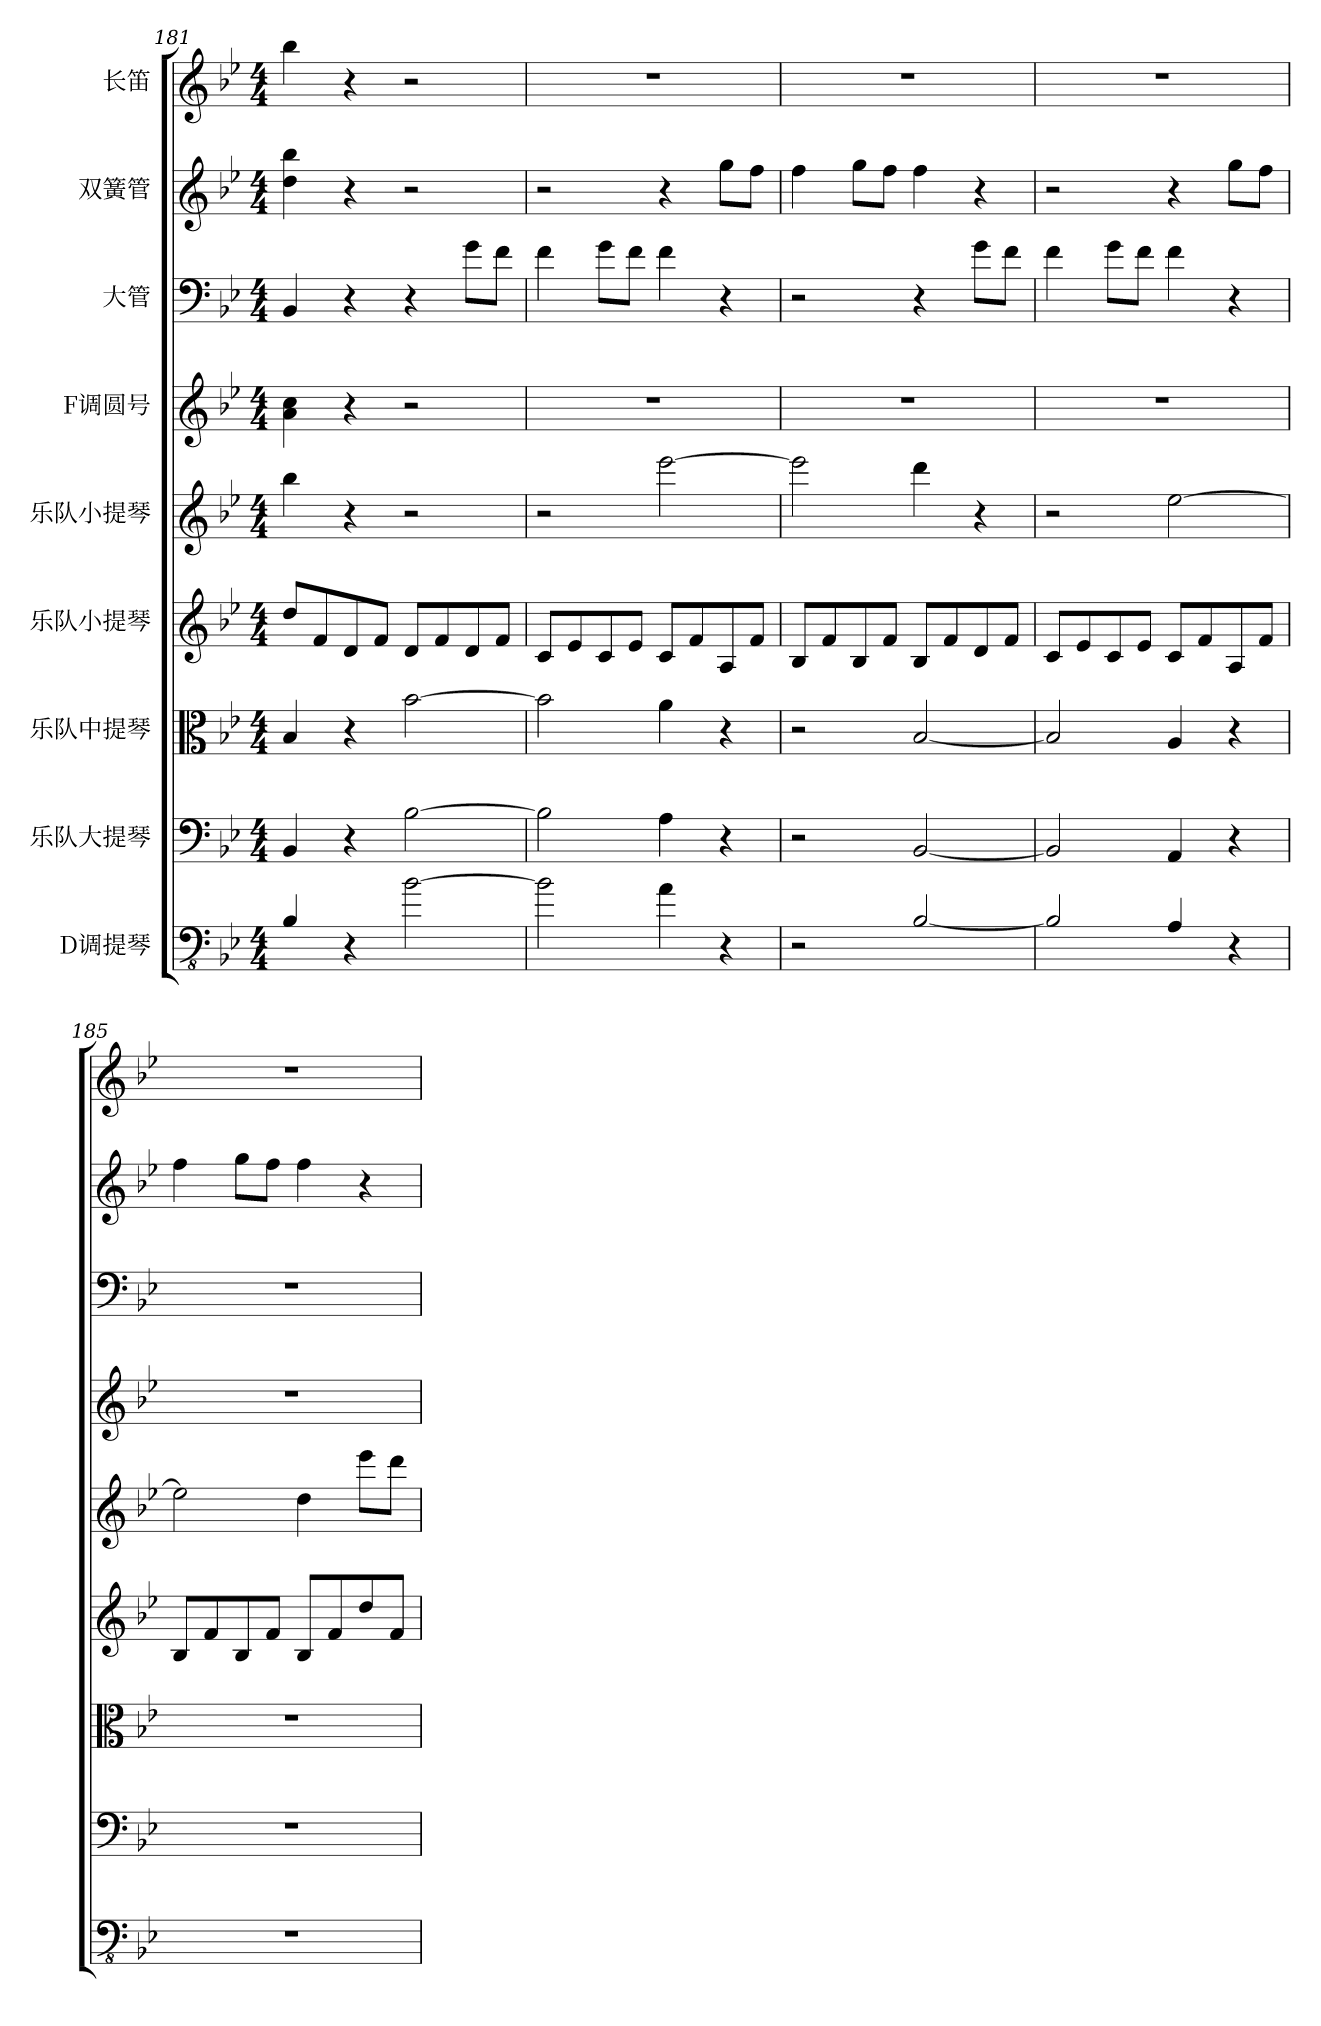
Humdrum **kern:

**kern	**kern	**kern	**kern	**kern	**kern	**kern	**kern	**kern
*part9	*part8	*part7	*part6	*part5	*part4	*part3	*part2	*part1
*staff9	*staff8	*staff7	*staff6	*staff5	*staff4	*staff3	*staff2	*staff1
*I"D调提琴	*I"乐队大提琴	*I"乐队中提琴	*I"乐队小提琴	*I"乐队小提琴	*I"F调圆号	*I"大管	*I"双簧管	*I"长笛
!!LO:PB:g=z
*clefFv4	*clefF4	*clefC3	*clefG2	*clefG2	*clefG2	*clefF4	*clefG2	*clefG2
*ITrd7c12	*	*	*	*	*ITrd4c7	*	*	*
*k[b-e-]	*k[b-e-]	*k[b-e-]	*k[b-e-]	*k[b-e-]	*k[b-e-a-]	*k[b-e-]	*k[b-e-]	*k[b-e-]
*M4/4	*M4/4	*M4/4	*M4/4	*M4/4	*M4/4	*M4/4	*M4/4	*M4/4
=181	=181	=181	=181	=181	=181	=181	=181	=181
4BBB-/	4BB-/	4B-/	8dd/L	4bb-\	4d\ 4f\	4BB-/	4dd\ 4bb-\	4bb-\
.	.	.	8f/	.	.	.	.	.
4r	4r	4r	8d/	4r	4r	4r	4r	4r
.	.	.	8f/J	.	.	.	.	.
[2BB-\	[2B-\	[2b-\	8d/L	2r	2r	4r	2r	2r
.	.	.	8f/	.	.	.	.	.
.	.	.	8d/	.	.	8g\L	.	.
.	.	.	8f/J	.	.	8f\J	.	.
=182	=182	=182	=182	=182	=182	=182	=182	=182
2BB-\]	2B-\]	2b-\]	8c/L	2r	1r	4f\	2r	1r
.	.	.	8e-/	.	.	.	.	.
.	.	.	8c/	.	.	8g\L	.	.
.	.	.	8e-/J	.	.	8f\J	.	.
4AA\	4A\	4a\	8c/L	[2eee-\	.	4f\	4r	.
.	.	.	8f/	.	.	.	.	.
4r	4r	4r	8A/	.	.	4r	8gg\L	.
.	.	.	8f/J	.	.	.	8ff\J	.
=183	=183	=183	=183	=183	=183	=183	=183	=183
2r	2r	2r	8B-/L	2eee-\]	1r	2r	4ff\	1r
.	.	.	8f/	.	.	.	.	.
.	.	.	8B-/	.	.	.	8gg\L	.
.	.	.	8f/J	.	.	.	8ff\J	.
[2BBB-/	[2BB-/	[2B-/	8B-/L	4ddd\	.	4r	4ff\	.
.	.	.	8f/	.	.	.	.	.
.	.	.	8d/	4r	.	8g\L	4r	.
.	.	.	8f/J	.	.	8f\J	.	.
=184	=184	=184	=184	=184	=184	=184	=184	=184
2BBB-/]	2BB-/]	2B-/]	8c/L	2r	1r	4f\	2r	1r
.	.	.	8e-/	.	.	.	.	.
.	.	.	8c/	.	.	8g\L	.	.
.	.	.	8e-/J	.	.	8f\J	.	.
4AAA/	4AA/	4A/	8c/L	[2ee-\	.	4f\	4r	.
.	.	.	8f/	.	.	.	.	.
4r	4r	4r	8A/	.	.	4r	8gg\L	.
.	.	.	8f/J	.	.	.	8ff\J	.
!!LO:PB:g=z
=185	=185	=185	=185	=185	=185	=185	=185	=185
1r	1r	1r	8B-/L	2ee-\]	1r	1r	4ff\	1r
.	.	.	8f/	.	.	.	.	.
.	.	.	8B-/	.	.	.	8gg\L	.
.	.	.	8f/J	.	.	.	8ff\J	.
.	.	.	8B-/L	4dd\	.	.	4ff\	.
.	.	.	8f/	.	.	.	.	.
.	.	.	8dd/	8eee-\L	.	.	4r	.
.	.	.	8f/J	8ddd\J	.	.	.	.
=	=	=	=	=	=	=	=	=
*-	*-	*-	*-	*-	*-	*-	*-	*-
